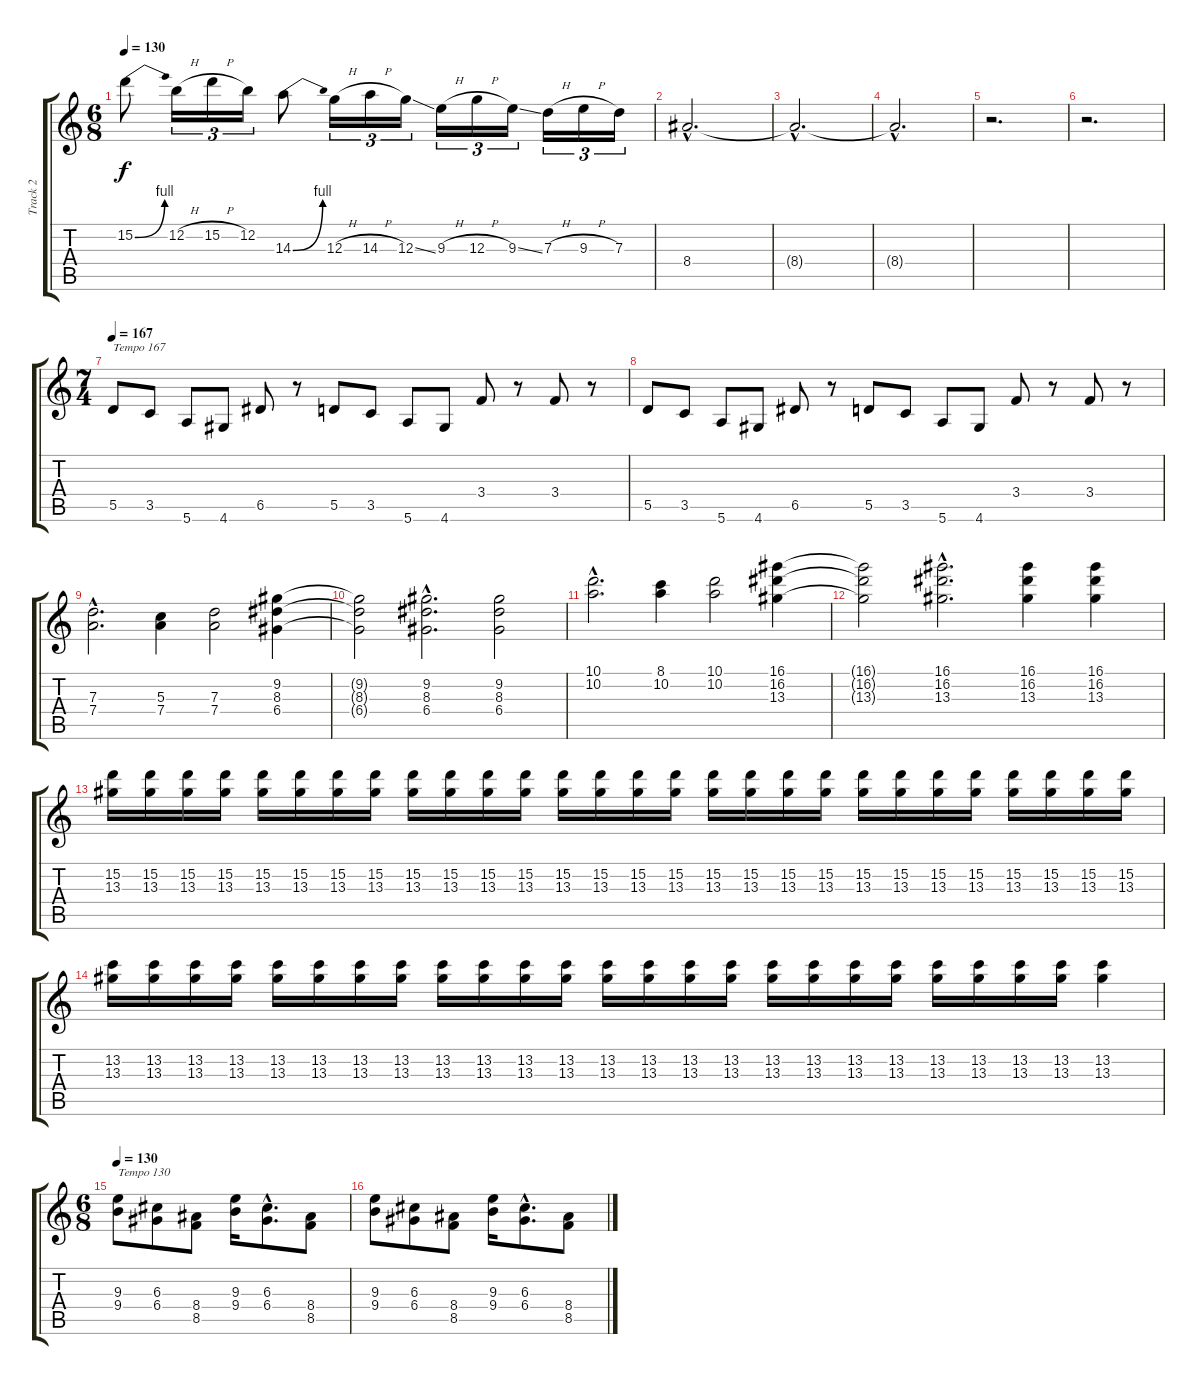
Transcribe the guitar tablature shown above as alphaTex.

\track ("Track 2" "Track 2") {instrument distortionguitar}
\staff {score tabs}
\tuning (E4 B3 G3 D3 A2 E2) {hide}
\ts (6 8)
\tempo 130
\clef g2
\ks c
15.2{be (bend 0 0 60 4)}.8{dy f} 12.2{h}.16{tu (3 2)} 15.2{h}.16{tu (3 2)} 12.2.16{tu (3 2)} 14.3{be (bend 0 0 60 4)}.8 12.3{h}.16{tu (3 2)} 14.3{h}.16{tu (3 2)} 12.3{ss}.16{tu (3 2)} 9.3{h}.16{tu (3 2)} 12.3{h}.16{tu (3 2)} 9.3{ss}.16{tu (3 2)} 7.3{h}.16{tu (3 2)} 9.3{h}.16{tu (3 2)} 7.3.16{tu (3 2)} |
8.4{hac}.2{d} |
8.4{hac t}.2{d volume 0} |
8.4{hac t}.2{d} |
r.2{d} |
r.2{d} |
\ts (7 4)
\tempo 167
5.5.8{txt "Tempo 167"} 3.5.8 5.6.8 4.6.8 6.5.8 r.8 5.5.8 3.5.8 5.6.8 4.6.8 3.4.8 r.8 3.4.8 r.8 |
5.5.8 3.5.8 5.6.8 4.6.8 6.5.8 r.8 5.5.8 3.5.8 5.6.8 4.6.8 3.4.8 r.8 3.4.8 r.8 |
(7.3{hac} 7.4{hac}).2{d} (5.3 7.4).4 (7.3 7.4).2 (9.2 8.3 6.4).4 |
(9.2{t} 8.3{t} 6.4{t}).2 (9.2{hac} 8.3{hac} 6.4{hac}).2{d} (9.2 8.3 6.4).2 |
(10.1{hac} 10.2{hac}).2{d} (8.1 10.2).4 (10.1 10.2).2 (16.1 16.2 13.3).4 |
(16.1{t} 16.2{t} 13.3{t}).2 (16.1{hac} 16.2{hac} 13.3{hac}).2{d} (16.1 16.2 13.3).4 (16.1 16.2 13.3).4 |
(15.2 13.3).16 (15.2 13.3).16 (15.2 13.3).16 (15.2 13.3).16 (15.2 13.3).16 (15.2 13.3).16 (15.2 13.3).16 (15.2 13.3).16 (15.2 13.3).16 (15.2 13.3).16 (15.2 13.3).16 (15.2 13.3).16 (15.2 13.3).16 (15.2 13.3).16 (15.2 13.3).16 (15.2 13.3).16 (15.2 13.3).16 (15.2 13.3).16 (15.2 13.3).16 (15.2 13.3).16 (15.2 13.3).16 (15.2 13.3).16 (15.2 13.3).16 (15.2 13.3).16 (15.2 13.3).16 (15.2 13.3).16 (15.2 13.3).16 (15.2 13.3).16 |
(13.2 13.3).16 (13.2 13.3).16 (13.2 13.3).16 (13.2 13.3).16 (13.2 13.3).16 (13.2 13.3).16 (13.2 13.3).16 (13.2 13.3).16 (13.2 13.3).16 (13.2 13.3).16 (13.2 13.3).16 (13.2 13.3).16 (13.2 13.3).16 (13.2 13.3).16 (13.2 13.3).16 (13.2 13.3).16 (13.2 13.3).16 (13.2 13.3).16 (13.2 13.3).16 (13.2 13.3).16 (13.2 13.3).16 (13.2 13.3).16 (13.2 13.3).16 (13.2 13.3).16 (13.2 13.3).4 |
\ts (6 8)
\tempo 130
(9.3 9.4).8{txt "Tempo 130"} (6.3 6.4).8 (8.4 8.5).8 (9.3 9.4).16 (6.3{hac} 6.4{hac}).8{d} (8.4 8.5).8 |
(9.3 9.4).8 (6.3 6.4).8 (8.4 8.5).8 (9.3 9.4).16 (6.3{hac} 6.4{hac}).8{d} (8.4 8.5).8
